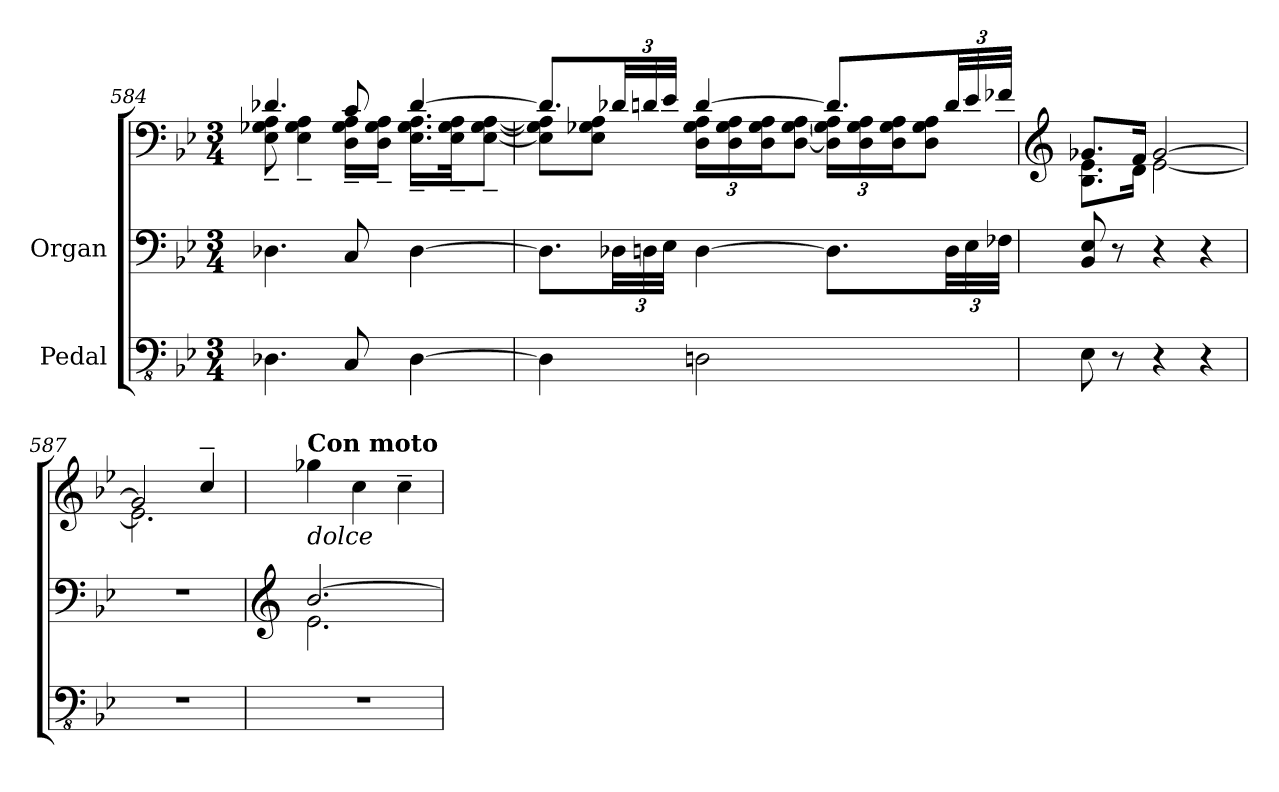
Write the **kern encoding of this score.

**kern	**kern	**kern
*part2	*part1	*part1
*staff3	*staff2	*staff1
*I"Pedal	*I"Organ	*
*clefFv4	*clefF4	*clefF4
*k[b-e-]	*k[b-e-]	*k[b-e-]
*M3/4	*M3/4	*M3/4
=584	=584	=584
*	*	*^
4.DD-X\	4.D-X\	4.d-X/	8E-\~ 8G-X\~ 8A\~
.	.	.	4E-\~ 4G-\~ 4A\~
8CC/	8C/	8c/	16D\~ 16G-\~ 16A\~LL
.	.	.	16D\~ 16G-\~ 16A\~JJ
[4DD-\	[4D-\	[4d-/	16.E-\~ 16.G-\~ 16.A\~LL
.	.	.	32E-\~ 32G-\~ 32A\~JK
.	.	.	[8E-\~ [8G-\~ [8A\~J
!!LO:PB:g=z	!!
=585	=585	=585	=585
4DD-\]	8.D-\L]	8.d-/L]	8E-\] 8G-\] 8A\]L
.	.	.	8E-\ 8G-X\ 8A\J
*	*Xbrackettup	*Xbrackettup	*
.	48D-X\LL	48d-X/LL	.
.	48Dn\	48dn/	.
.	48E-\JJJ	48e-/JJJ	.
2DDn\	[4D\	[4d/	24D\ 24G-\ 24A\LL
.	.	.	24D\ 24G-\ 24A\
.	.	.	24D\ 24G-\ 24A\J
.	.	.	[8D\ [8G-\ [8A\J
.	8.D\L]	8.d/L]	24D\] 24G-\] 24A\]LL
.	.	.	24D\ 24G-\ 24A\
.	.	.	24D\ 24G-\ 24A\J
.	.	.	8D\ 8G-\ 8A\J
.	48D\LL	48d/LL	.
.	48E-\	48e-/	.
.	48F-X\JJJ	48f-X/JJJ	.
=586	=586	=586	=586
*	*	*clefG2	*
8EE-\	8BB-/ 8E-/	8.g-X/L	8.B-\ 8.e-\L
8r	8r	.	.
.	.	16f/Jk	16d\Jk
4r	4r	[2g-/	[2e-\
4r	4r	.	.
=587	=587	=587	=587
2.r	2.r	2g-/]	2.e-\]
.	.	4cc~/	.
*	*	*v	*v
=588	=588	=588
*	*clefG2	*
*	*	*MM60
*	*^	*
!	!	!	!LO:TX:a:B:t=Con moto
!	!	!	!LO:TX:b:i:t=dolce
2.r	[2.b-/	2.e-\	4gg-X\
.	.	.	4cc\
.	.	.	4cc~\
*	*v	*v	*
=	=	=
*-	*-	*-
